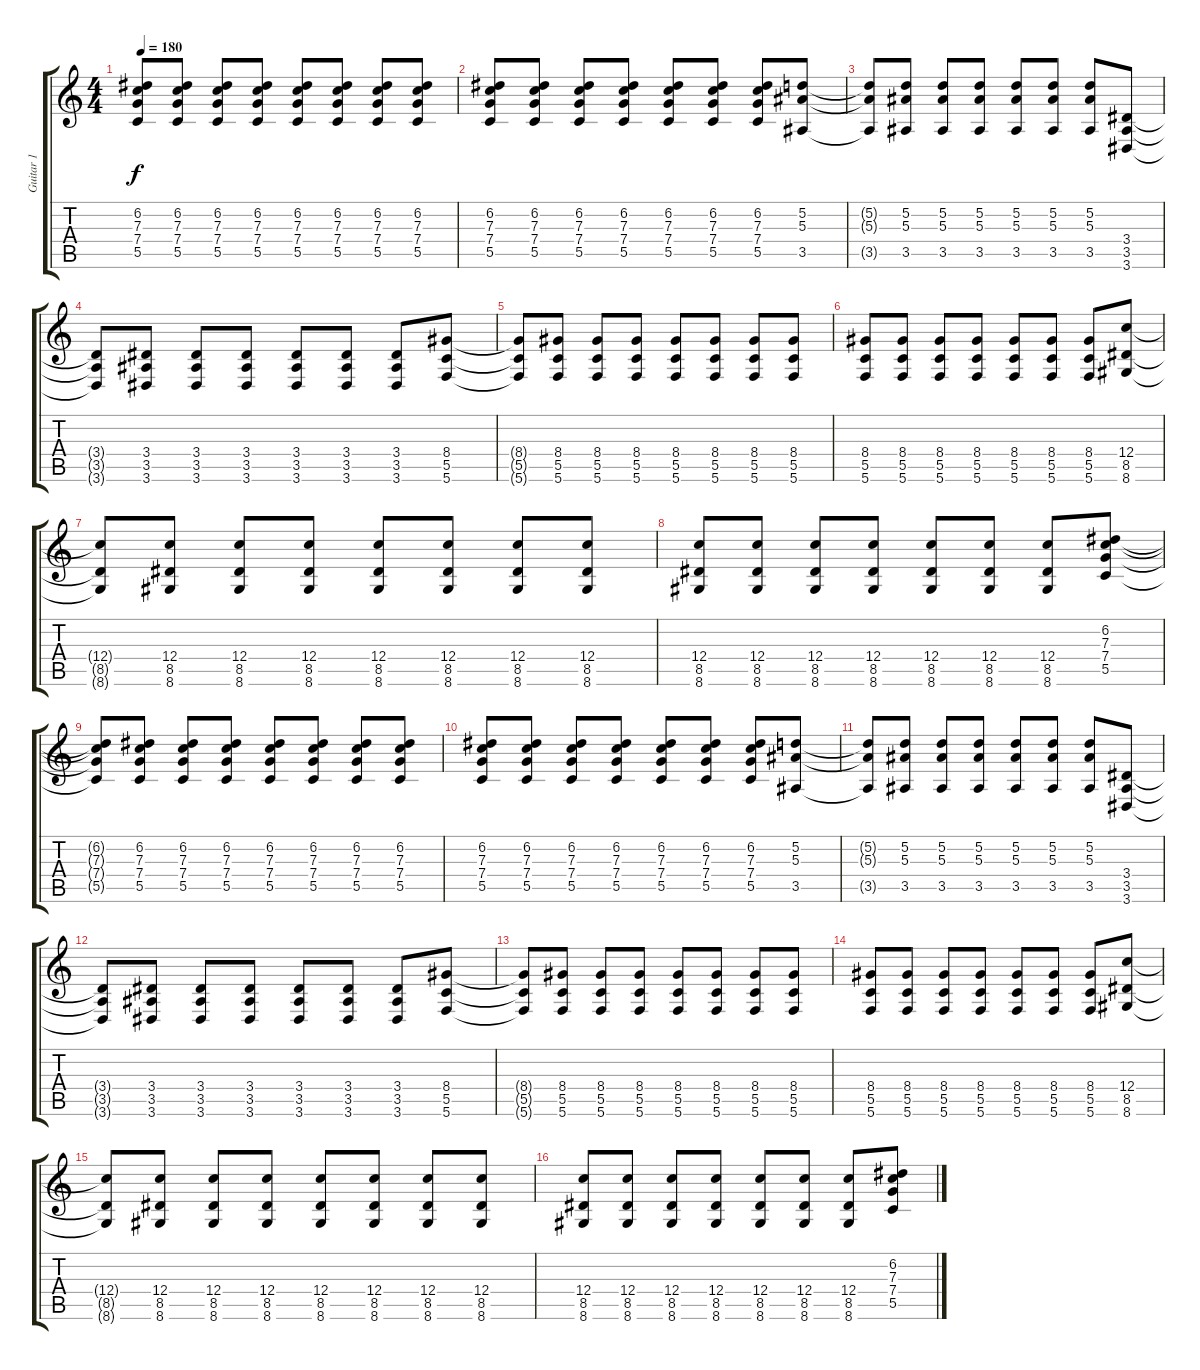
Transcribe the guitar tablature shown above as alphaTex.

\track ("Guitar 1" "Guitar 1") {instrument distortionguitar}
\staff {score tabs}
\tuning (D4 A3 F3 C3 G2 C2) {hide}
\ts (4 4)
\tempo 180
\clef g2
\ks c
(6.2{t} 7.3{t} 7.4{t} 5.5{t}).8{dy f} (6.2 7.3 7.4 5.5).8 (6.2 7.3 7.4 5.5).8 (6.2 7.3 7.4 5.5).8 (6.2 7.3 7.4 5.5).8 (6.2 7.3 7.4 5.5).8 (6.2 7.3 7.4 5.5).8 (6.2 7.3 7.4 5.5).8 |
(6.2 7.3 7.4 5.5).8 (6.2 7.3 7.4 5.5).8 (6.2 7.3 7.4 5.5).8 (6.2 7.3 7.4 5.5).8 (6.2 7.3 7.4 5.5).8 (6.2 7.3 7.4 5.5).8 (6.2 7.3 7.4 5.5).8 (5.2 5.3 3.5).8 |
(5.2{t} 5.3{t} 3.5{t}).8 (5.2 5.3 3.5).8 (5.2 5.3 3.5).8 (5.2 5.3 3.5).8 (5.2 5.3 3.5).8 (5.2 5.3 3.5).8 (5.2 5.3 3.5).8 (3.4 3.5 3.6).8 |
(3.4{t} 3.5{t} 3.6{t}).8 (3.4 3.5 3.6).8 (3.4 3.5 3.6).8 (3.4 3.5 3.6).8 (3.4 3.5 3.6).8 (3.4 3.5 3.6).8 (3.4 3.5 3.6).8 (8.4 5.5 5.6).8 |
(8.4{t} 5.5{t} 5.6{t}).8{instrument distortionguitar} (8.4 5.5 5.6).8 (8.4 5.5 5.6).8 (8.4 5.5 5.6).8 (8.4 5.5 5.6).8 (8.4 5.5 5.6).8 (8.4 5.5 5.6).8 (8.4 5.5 5.6).8 |
(8.4 5.5 5.6).8 (8.4 5.5 5.6).8 (8.4 5.5 5.6).8 (8.4 5.5 5.6).8 (8.4 5.5 5.6).8 (8.4 5.5 5.6).8 (8.4 5.5 5.6).8 (12.4 8.5 8.6).8 |
(12.4{t} 8.5{t} 8.6{t}).8 (12.4 8.5 8.6).8 (12.4 8.5 8.6).8 (12.4 8.5 8.6).8 (12.4 8.5 8.6).8 (12.4 8.5 8.6).8 (12.4 8.5 8.6).8 (12.4 8.5 8.6).8 |
(12.4 8.5 8.6).8 (12.4 8.5 8.6).8 (12.4 8.5 8.6).8 (12.4 8.5 8.6).8 (12.4 8.5 8.6).8 (12.4 8.5 8.6).8 (12.4 8.5 8.6).8 (6.2 7.3 7.4 5.5).8 |
(6.2{t} 7.3{t} 7.4{t} 5.5{t}).8 (6.2 7.3 7.4 5.5).8 (6.2 7.3 7.4 5.5).8 (6.2 7.3 7.4 5.5).8 (6.2 7.3 7.4 5.5).8 (6.2 7.3 7.4 5.5).8 (6.2 7.3 7.4 5.5).8 (6.2 7.3 7.4 5.5).8 |
(6.2 7.3 7.4 5.5).8 (6.2 7.3 7.4 5.5).8 (6.2 7.3 7.4 5.5).8 (6.2 7.3 7.4 5.5).8 (6.2 7.3 7.4 5.5).8 (6.2 7.3 7.4 5.5).8 (6.2 7.3 7.4 5.5).8 (5.2 5.3 3.5).8 |
(5.2{t} 5.3{t} 3.5{t}).8 (5.2 5.3 3.5).8 (5.2 5.3 3.5).8 (5.2 5.3 3.5).8 (5.2 5.3 3.5).8 (5.2 5.3 3.5).8 (5.2 5.3 3.5).8 (3.4 3.5 3.6).8 |
(3.4{t} 3.5{t} 3.6{t}).8 (3.4 3.5 3.6).8 (3.4 3.5 3.6).8 (3.4 3.5 3.6).8 (3.4 3.5 3.6).8 (3.4 3.5 3.6).8 (3.4 3.5 3.6).8 (8.4 5.5 5.6).8 |
(8.4{t} 5.5{t} 5.6{t}).8{instrument distortionguitar} (8.4 5.5 5.6).8 (8.4 5.5 5.6).8 (8.4 5.5 5.6).8 (8.4 5.5 5.6).8 (8.4 5.5 5.6).8 (8.4 5.5 5.6).8 (8.4 5.5 5.6).8 |
(8.4 5.5 5.6).8 (8.4 5.5 5.6).8 (8.4 5.5 5.6).8 (8.4 5.5 5.6).8 (8.4 5.5 5.6).8 (8.4 5.5 5.6).8 (8.4 5.5 5.6).8 (12.4 8.5 8.6).8 |
(12.4{t} 8.5{t} 8.6{t}).8 (12.4 8.5 8.6).8 (12.4 8.5 8.6).8 (12.4 8.5 8.6).8 (12.4 8.5 8.6).8 (12.4 8.5 8.6).8 (12.4 8.5 8.6).8 (12.4 8.5 8.6).8 |
(12.4 8.5 8.6).8 (12.4 8.5 8.6).8 (12.4 8.5 8.6).8 (12.4 8.5 8.6).8 (12.4 8.5 8.6).8 (12.4 8.5 8.6).8 (12.4 8.5 8.6).8 (6.2 7.3 7.4 5.5).8
